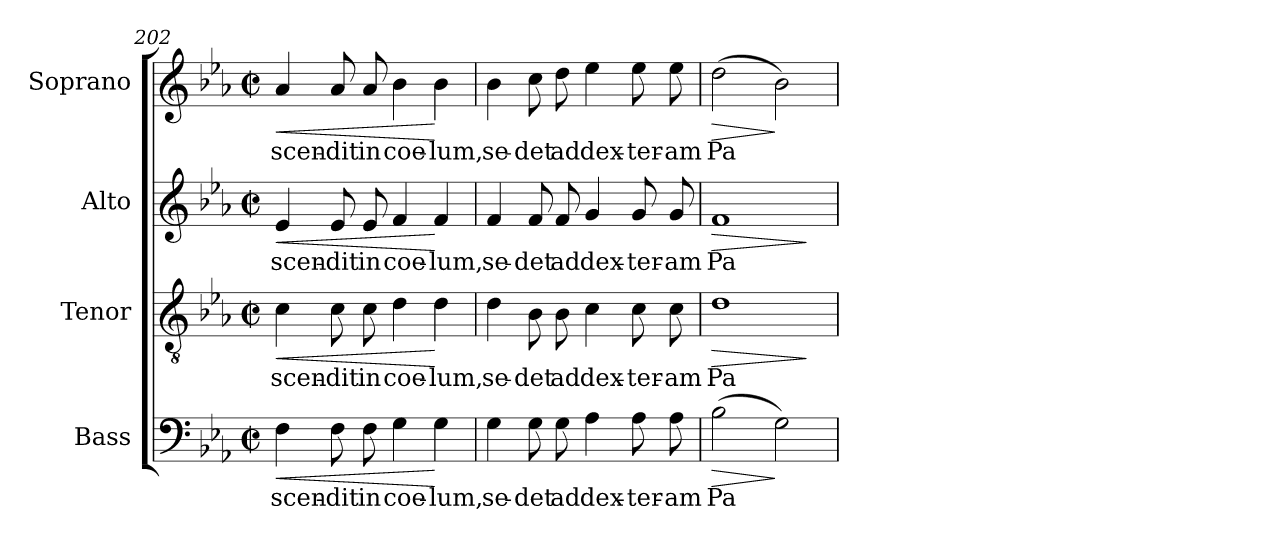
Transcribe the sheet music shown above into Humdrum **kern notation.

**kern	**text	**dynam	**kern	**text	**dynam	**kern	**text	**dynam	**kern	**text	**dynam
*part4	*part4	*part4	*part3	*part3	*part3	*part2	*part2	*part2	*part1	*part1	*part1
*staff4	*staff4	*staff4	*staff3	*staff3	*staff3	*staff2	*staff2	*staff2	*staff1	*staff1	*staff1
*I"Bass	*	*	*I"Tenor	*	*	*I"Alto	*	*	*I"Soprano	*	*
*I'B.	*	*	*I'T.	*	*	*I'A.	*	*	*I'S.	*	*
!!LO:LB:g=z
*clefF4	*	*	*clefGv2	*	*	*clefG2	*	*	*clefG2	*	*
*k[b-e-a-]	*	*	*k[b-e-a-]	*	*	*k[b-e-a-]	*	*	*k[b-e-a-]	*	*
*E-:	*	*	*E-:	*	*	*E-:	*	*	*E-:	*	*
*M2/2	*	*	*M2/2	*	*	*M2/2	*	*	*M2/2	*	*
*met(c|)	*	*	*met(c|)	*	*	*met(c|)	*	*	*met(c|)	*	*
=202	=202	=202	=202	=202	=202	=202	=202	=202	=202	=202	=202
!	!LO:LY:b:cj	!LO:HP:b	!	!LO:LY:b:cj	!LO:HP:b	!	!LO:LY:b:cj	!LO:HP:b	!	!LO:LY:b:cj	!LO:HP:b
4F\	-scen-	<	4c\	-scen-	<	4e-/	-scen-	<	4a-/	-scen-	<
!	!LO:LY:b:cj	!	!	!LO:LY:b:cj	!	!	!LO:LY:b:cj	!	!	!LO:LY:b:cj	!
8F\	-dit	.	8c\	-dit	.	8e-/	-dit	.	8a-/	-dit	.
!	!LO:LY:b:cj	!	!	!LO:LY:b:cj	!	!	!LO:LY:b:cj	!	!	!LO:LY:b:cj	!
8F\	in	.	8c\	in	.	8e-/	in	.	8a-/	in	.
!	!LO:LY:b:cj	!	!	!LO:LY:b:cj	!	!	!LO:LY:b:cj	!	!	!LO:LY:b:cj	!
4G\	coe-	.	4d\	coe-	.	4f/	coe-	.	4b-\	coe-	.
!	!LO:LY:b:cj	!	!	!LO:LY:b:cj	!	!	!LO:LY:b:cj	!	!	!LO:LY:b:cj	!
4G\	-lum,	[	4d\	-lum,	[	4f/	-lum,	[	4b-\	-lum,	[
=203	=203	=203	=203	=203	=203	=203	=203	=203	=203	=203	=203
!	!LO:LY:b:cj	!	!	!LO:LY:b:cj	!	!	!LO:LY:b:cj	!	!	!LO:LY:b:cj	!
4G\	se-	.	4d\	se-	.	4f/	se-	.	4b-\	se-	.
!	!LO:LY:b:cj	!	!	!LO:LY:b:cj	!	!	!LO:LY:b:cj	!	!	!LO:LY:b:cj	!
8G\	-det	.	8B-\	-det	.	8f/	-det	.	8cc\	-det	.
!	!LO:LY:b:cj	!	!	!LO:LY:b:cj	!	!	!LO:LY:b:cj	!	!	!LO:LY:b:cj	!
8G\	ad	.	8B-\	ad	.	8f/	ad	.	8dd\	ad	.
!	!LO:LY:b:cj	!	!	!LO:LY:b:cj	!	!	!LO:LY:b:cj	!	!	!LO:LY:b:cj	!
4A-\	dex-	.	4c\	dex-	.	4g/	dex-	.	4ee-\	dex-	.
!	!LO:LY:b:cj	!	!	!LO:LY:b:cj	!	!	!LO:LY:b:cj	!	!	!LO:LY:b:cj	!
8A-\	-ter-	.	8c\	-ter-	.	8g/	-ter-	.	8ee-\	-ter-	.
!	!LO:LY:b:cj	!	!	!LO:LY:b:cj	!	!	!LO:LY:b:cj	!	!	!LO:LY:b:cj	!
8A-\	-am	.	8c\	-am	.	8g/	-am	.	8ee-\	-am	.
=204	=204	=204	=204	=204	=204	=204	=204	=204	=204	=204	=204
!	!LO:LY:b:cj	!LO:HP:b	!	!LO:LY:b:cj	!LO:HP:b	!	!LO:LY:b:cj	!LO:HP:b	!	!LO:LY:b:cj	!LO:HP:b
(>2B-\	Pa	>	1d	Pa-	>	1f	Pa-	>	(>2dd\	Pa	>
!	!LO:LY:b:cj	!	!	!	!	!	!	!	!	!LO:LY:b:cj	!
2G\)	.	]	.	.	.	.	.	.	2b-\)	.	]
.	.	.	.	.	]	.	.	]	.	.	.
=	=	=	=	=	=	=	=	=	=	=	=
*-	*-	*-	*-	*-	*-	*-	*-	*-	*-	*-	*-
